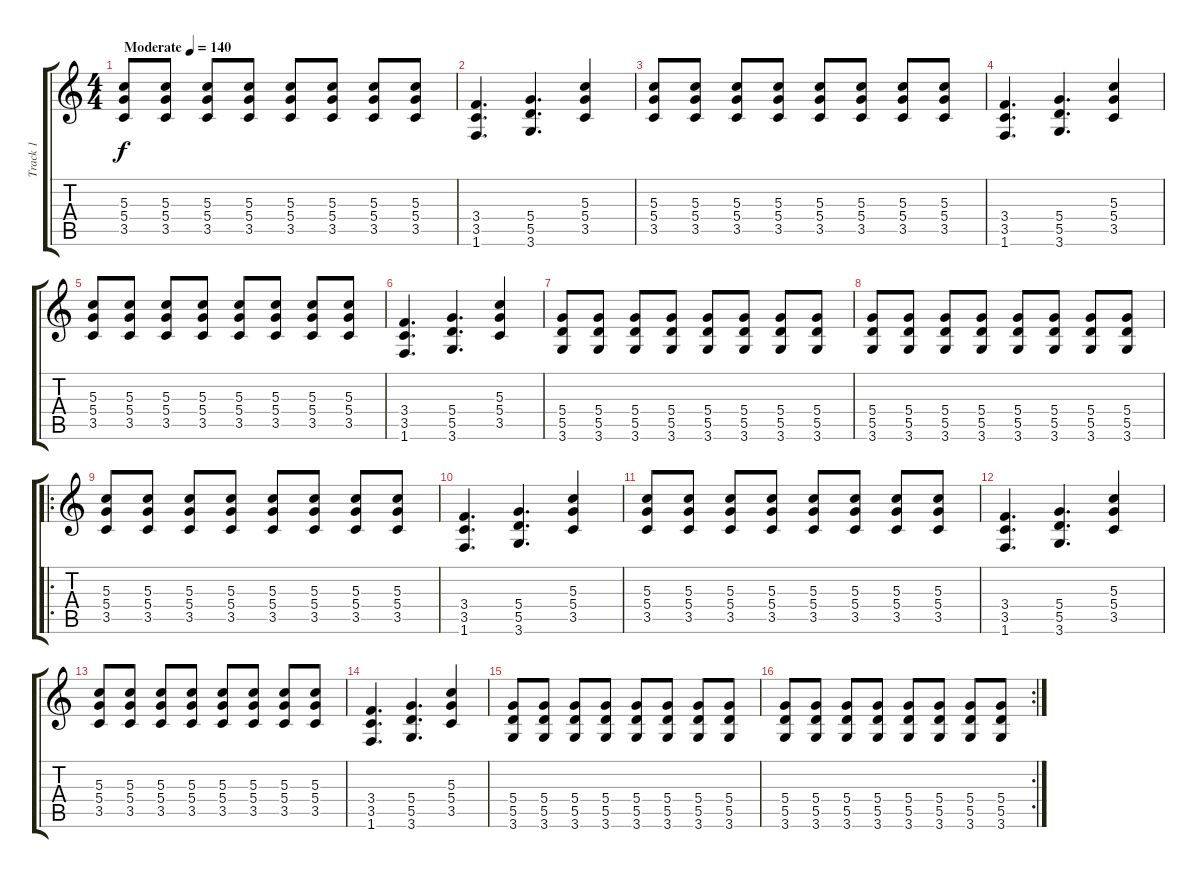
\track ("Track 1" "Track 1") {instrument distortionguitar}
\staff {score tabs}
\tuning (E4 B3 G3 D3 A2 E2) {hide}
\ts (4 4)
\tempo (140 "Moderate")
\clef g2
\ks c
(5.3 5.4 3.5).8{dy f instrument distortionguitar} (5.3 5.4 3.5).8 (5.3 5.4 3.5).8 (5.3 5.4 3.5).8 (5.3 5.4 3.5).8 (5.3 5.4 3.5).8 (5.3 5.4 3.5).8 (5.3 5.4 3.5).8 |
(3.4 3.5 1.6).4{d} (5.4 5.5 3.6).4{d} (5.3 5.4 3.5).4 |
(5.3 5.4 3.5).8 (5.3 5.4 3.5).8 (5.3 5.4 3.5).8 (5.3 5.4 3.5).8 (5.3 5.4 3.5).8 (5.3 5.4 3.5).8 (5.3 5.4 3.5).8 (5.3 5.4 3.5).8 |
(3.4 3.5 1.6).4{d} (5.4 5.5 3.6).4{d} (5.3 5.4 3.5).4 |
(5.3 5.4 3.5).8 (5.3 5.4 3.5).8 (5.3 5.4 3.5).8 (5.3 5.4 3.5).8 (5.3 5.4 3.5).8 (5.3 5.4 3.5).8 (5.3 5.4 3.5).8 (5.3 5.4 3.5).8 |
(3.4 3.5 1.6).4{d} (5.4 5.5 3.6).4{d} (5.3 5.4 3.5).4 |
(5.4 5.5 3.6).8 (5.4 5.5 3.6).8 (5.4 5.5 3.6).8 (5.4 5.5 3.6).8 (5.4 5.5 3.6).8 (5.4 5.5 3.6).8 (5.4 5.5 3.6).8 (5.4 5.5 3.6).8 |
(5.4 5.5 3.6).8 (5.4 5.5 3.6).8 (5.4 5.5 3.6).8 (5.4 5.5 3.6).8 (5.4 5.5 3.6).8 (5.4 5.5 3.6).8 (5.4 5.5 3.6).8 (5.4 5.5 3.6).8 |
\ro
(5.3 5.4 3.5).8 (5.3 5.4 3.5).8 (5.3 5.4 3.5).8 (5.3 5.4 3.5).8 (5.3 5.4 3.5).8 (5.3 5.4 3.5).8 (5.3 5.4 3.5).8 (5.3 5.4 3.5).8 |
(3.4 3.5 1.6).4{d} (5.4 5.5 3.6).4{d} (5.3 5.4 3.5).4 |
(5.3 5.4 3.5).8 (5.3 5.4 3.5).8 (5.3 5.4 3.5).8 (5.3 5.4 3.5).8 (5.3 5.4 3.5).8 (5.3 5.4 3.5).8 (5.3 5.4 3.5).8 (5.3 5.4 3.5).8 |
(3.4 3.5 1.6).4{d} (5.4 5.5 3.6).4{d} (5.3 5.4 3.5).4 |
(5.3 5.4 3.5).8 (5.3 5.4 3.5).8 (5.3 5.4 3.5).8 (5.3 5.4 3.5).8 (5.3 5.4 3.5).8 (5.3 5.4 3.5).8 (5.3 5.4 3.5).8 (5.3 5.4 3.5).8 |
(3.4 3.5 1.6).4{d} (5.4 5.5 3.6).4{d} (5.3 5.4 3.5).4 |
(5.4 5.5 3.6).8 (5.4 5.5 3.6).8 (5.4 5.5 3.6).8 (5.4 5.5 3.6).8 (5.4 5.5 3.6).8 (5.4 5.5 3.6).8 (5.4 5.5 3.6).8 (5.4 5.5 3.6).8 |
\rc 2
(5.4 5.5 3.6).8 (5.4 5.5 3.6).8 (5.4 5.5 3.6).8 (5.4 5.5 3.6).8 (5.4 5.5 3.6).8 (5.4 5.5 3.6).8 (5.4 5.5 3.6).8 (5.4 5.5 3.6).8
